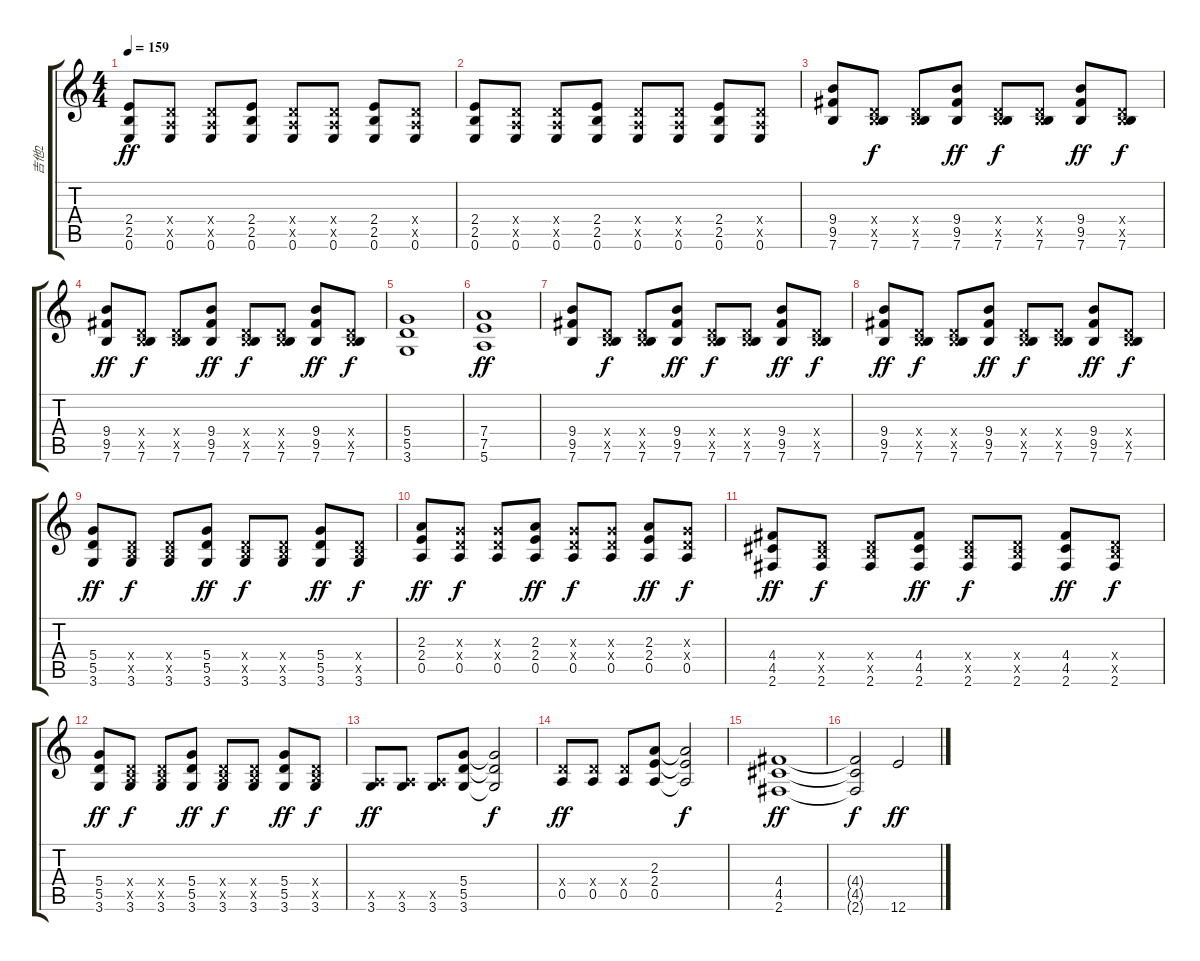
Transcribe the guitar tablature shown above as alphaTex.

\track ("吉他2" "吉他2") {instrument distortionguitar}
\staff {score tabs}
\tuning (E4 B3 G3 D3 A2 E2) {hide}
\ts (4 4)
\tempo 159
\clef g2
\ks c
(2.4 2.5 0.6).8{dy ff} (0.4{x} 0.5{x} 0.6).8 (0.4{x} 0.5{x} 0.6).8 (2.4 2.5 0.6).8 (0.4{x} 0.5{x} 0.6).8 (0.4{x} 0.5{x} 0.6).8 (2.4 2.5 0.6).8 (0.4{x} 0.5{x} 0.6).8 |
(2.4 2.5 0.6).8 (0.4{x} 0.5{x} 0.6).8 (0.4{x} 0.5{x} 0.6).8 (2.4 2.5 0.6).8 (0.4{x} 0.5{x} 0.6).8 (0.4{x} 0.5{x} 0.6).8 (2.4 2.5 0.6).8 (0.4{x} 0.5{x} 0.6).8 |
(9.4 9.5 7.6).8 (0.4{x} 2.5{x} 7.6).8{dy f} (0.4{x} 2.5{x} 7.6).8 (9.4 9.5 7.6).8{dy ff} (0.4{x} 2.5{x} 7.6).8{dy f} (0.4{x} 2.5{x} 7.6).8 (9.4 9.5 7.6).8{dy ff} (0.4{x} 2.5{x} 7.6).8{dy f} |
(9.4 9.5 7.6).8{dy ff} (0.4{x} 2.5{x} 7.6).8{dy f} (0.4{x} 2.5{x} 7.6).8 (9.4 9.5 7.6).8{dy ff} (0.4{x} 2.5{x} 7.6).8{dy f} (0.4{x} 2.5{x} 7.6).8 (9.4 9.5 7.6).8{dy ff} (0.4{x} 2.5{x} 7.6).8{dy f} |
(5.4 5.5 3.6).1 |
(7.4 7.5 5.6).1{dy ff} |
(9.4 9.5 7.6).8 (0.4{x} 2.5{x} 7.6).8{dy f} (0.4{x} 2.5{x} 7.6).8 (9.4 9.5 7.6).8{dy ff} (0.4{x} 2.5{x} 7.6).8{dy f} (0.4{x} 2.5{x} 7.6).8 (9.4 9.5 7.6).8{dy ff} (0.4{x} 2.5{x} 7.6).8{dy f} |
(9.4 9.5 7.6).8{dy ff} (0.4{x} 2.5{x} 7.6).8{dy f} (0.4{x} 2.5{x} 7.6).8 (9.4 9.5 7.6).8{dy ff} (0.4{x} 2.5{x} 7.6).8{dy f} (0.4{x} 2.5{x} 7.6).8 (9.4 9.5 7.6).8{dy ff} (0.4{x} 2.5{x} 7.6).8{dy f} |
(5.4 5.5 3.6).8{dy ff} (0.4{x} 2.5{x} 3.6).8{dy f} (0.4{x} 2.5{x} 3.6).8 (5.4 5.5 3.6).8{dy ff} (0.4{x} 2.5{x} 3.6).8{dy f} (0.4{x} 2.5{x} 3.6).8 (5.4 5.5 3.6).8{dy ff} (0.4{x} 2.5{x} 3.6).8{dy f} |
(2.3 2.4 0.5).8{dy ff} (0.3{x} 0.4{x} 0.5).8{dy f} (0.3{x} 0.4{x} 0.5).8 (2.3 2.4 0.5).8{dy ff} (0.3{x} 0.4{x} 0.5).8{dy f} (0.3{x} 0.4{x} 0.5).8 (2.3 2.4 0.5).8{dy ff} (0.3{x} 0.4{x} 0.5).8{dy f} |
(4.4 4.5 2.6).8{dy ff} (0.4{x} 2.5{x} 2.6).8{dy f} (0.4{x} 2.5{x} 2.6).8 (4.4 4.5 2.6).8{dy ff} (0.4{x} 2.5{x} 2.6).8{dy f} (0.4{x} 2.5{x} 2.6).8 (4.4 4.5 2.6).8{dy ff} (0.4{x} 2.5{x} 2.6).8{dy f} |
(5.4 5.5 3.6).8{dy ff} (0.4{x} 2.5{x} 3.6).8{dy f} (0.4{x} 2.5{x} 3.6).8 (5.4 5.5 3.6).8{dy ff} (0.4{x} 2.5{x} 3.6).8{dy f} (0.4{x} 2.5{x} 3.6).8 (5.4 5.5 3.6).8{dy ff} (0.4{x} 2.5{x} 3.6).8{dy f} |
(0.5{x} 3.6).8{dy ff} (0.5{x} 3.6).8 (0.5{x} 3.6).8 (5.4 5.5 3.6).8 (5.4{t} 5.5{t} 3.6{t}).2{dy f} |
(0.4{x} 0.5).8{dy ff} (0.4{x} 0.5).8 (0.4{x} 0.5).8 (2.3 2.4 0.5).8 (2.3{t} 2.4{t} 0.5{t}).2{dy f} |
(4.4 4.5 2.6).1{dy ff} |
(4.4{t} 4.5{t} 2.6{t}).2{dy f} 12.6.2{dy ff}
